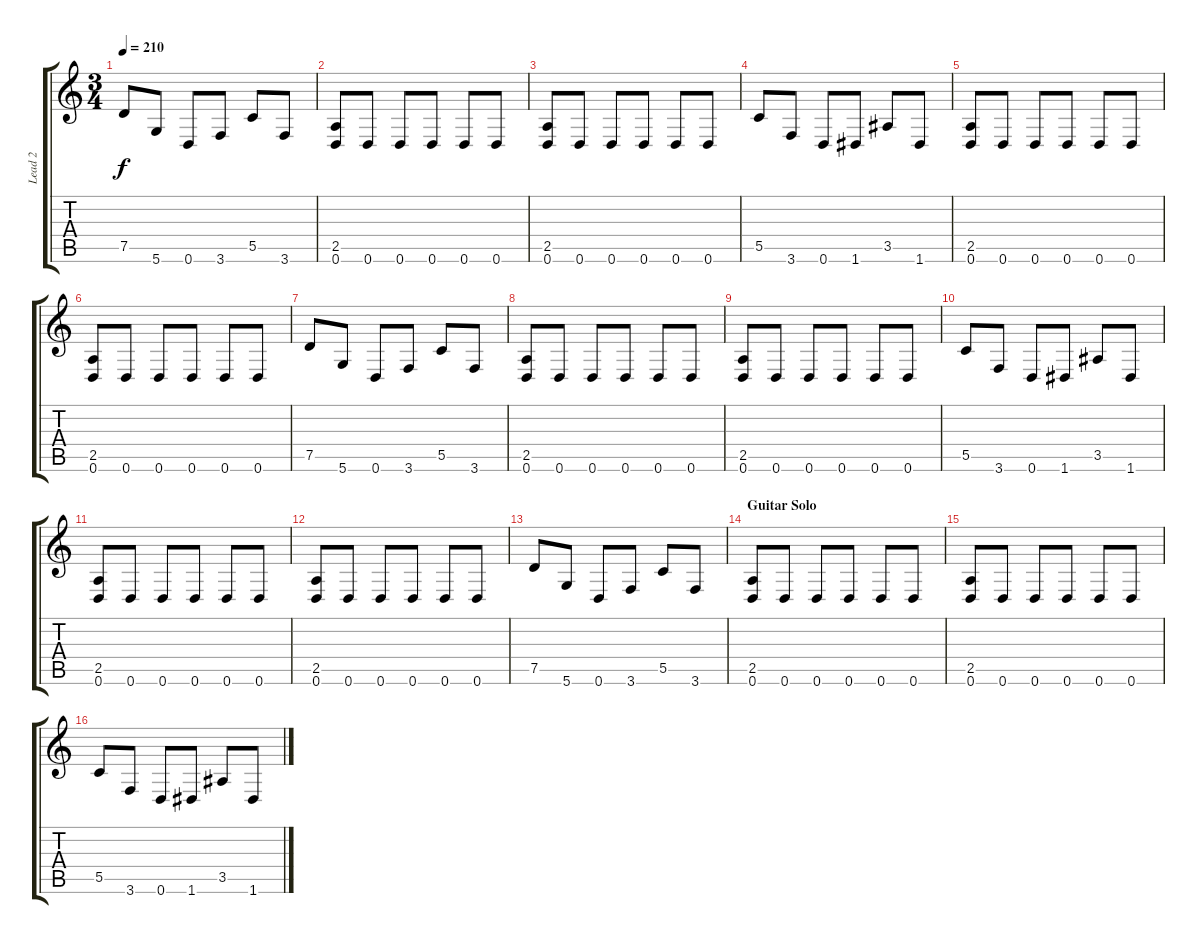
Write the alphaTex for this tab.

\track ("Lead 2" "Lead 2") {instrument overdrivenguitar}
\staff {score tabs}
\tuning (D4 A3 F3 C3 G2 D2) {hide}
\ts (3 4)
\tempo 210
\clef g2
\ks c
7.5.8{dy f} 5.6.8 0.6.8 3.6.8 5.5.8 3.6.8 |
\section ("" "")
(2.5 0.6).8 0.6.8 0.6.8 0.6.8 0.6.8 0.6.8 |
(2.5 0.6).8 0.6.8 0.6.8 0.6.8 0.6.8 0.6.8 |
5.5.8 3.6.8 0.6.8 1.6.8 3.5.8 1.6.8 |
(2.5 0.6).8 0.6.8 0.6.8 0.6.8 0.6.8 0.6.8 |
(2.5 0.6).8 0.6.8 0.6.8 0.6.8 0.6.8 0.6.8 |
7.5.8 5.6.8 0.6.8 3.6.8 5.5.8 3.6.8 |
(2.5 0.6).8 0.6.8 0.6.8 0.6.8 0.6.8 0.6.8 |
(2.5 0.6).8 0.6.8 0.6.8 0.6.8 0.6.8 0.6.8 |
5.5.8 3.6.8 0.6.8 1.6.8 3.5.8 1.6.8 |
(2.5 0.6).8 0.6.8 0.6.8 0.6.8 0.6.8 0.6.8 |
(2.5 0.6).8 0.6.8 0.6.8 0.6.8 0.6.8 0.6.8 |
7.5.8 5.6.8 0.6.8 3.6.8 5.5.8 3.6.8 |
\section ("" "Guitar Solo")
(2.5 0.6).8 0.6.8 0.6.8 0.6.8 0.6.8 0.6.8 |
(2.5 0.6).8 0.6.8 0.6.8 0.6.8 0.6.8 0.6.8 |
5.5.8 3.6.8 0.6.8 1.6.8 3.5.8 1.6.8
